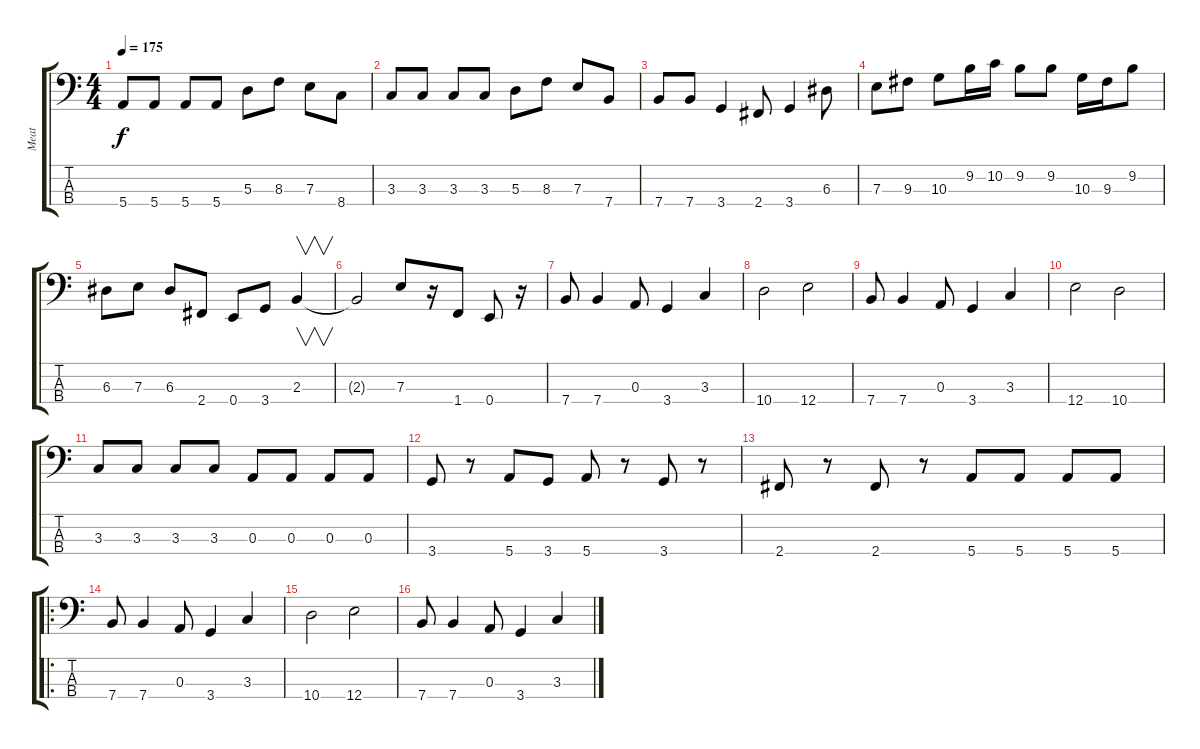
\track ("Meat" "Meat") {instrument electricbasspick}
\staff {score tabs}
\tuning (G2 D2 A1 E1) {hide}
\ts (4 4)
\tempo 175
\clef f4
\ks c
5.4.8{dy f} 5.4.8 5.4.8 5.4.8 5.3.8 8.3.8 7.3.8 8.4.8 |
3.3.8 3.3.8 3.3.8 3.3.8 5.3.8 8.3.8 7.3.8 7.4.8 |
7.4.8 7.4.8 3.4.4 2.4.8 3.4.4 6.3.8 |
7.3.8 9.3.8 10.3.8 9.2.16 10.2.16 9.2.8 9.2.8 10.3.16 9.3.16 9.2.8 |
6.3.8 7.3.8 6.3.8 2.4.8 0.4.8 3.4.8 2.3.4{v} |
2.3{t}.2 7.3.8 r.16 1.4.8 0.4.8 r.16 |
7.4.8 7.4.4 0.3.8 3.4.4 3.3.4 |
10.4.2 12.4.2 |
7.4.8 7.4.4 0.3.8 3.4.4 3.3.4 |
12.4.2 10.4.2 |
3.3.8 3.3.8 3.3.8 3.3.8 0.3.8 0.3.8 0.3.8 0.3.8 |
3.4.8 r.8 5.4.8 3.4.8 5.4.8 r.8 3.4.8 r.8 |
2.4.8 r.8 2.4.8 r.8 5.4.8 5.4.8 5.4.8 5.4.8 |
\ro
7.4.8 7.4.4 0.3.8 3.4.4 3.3.4 |
10.4.2 12.4.2 |
7.4.8 7.4.4 0.3.8 3.4.4 3.3.4
